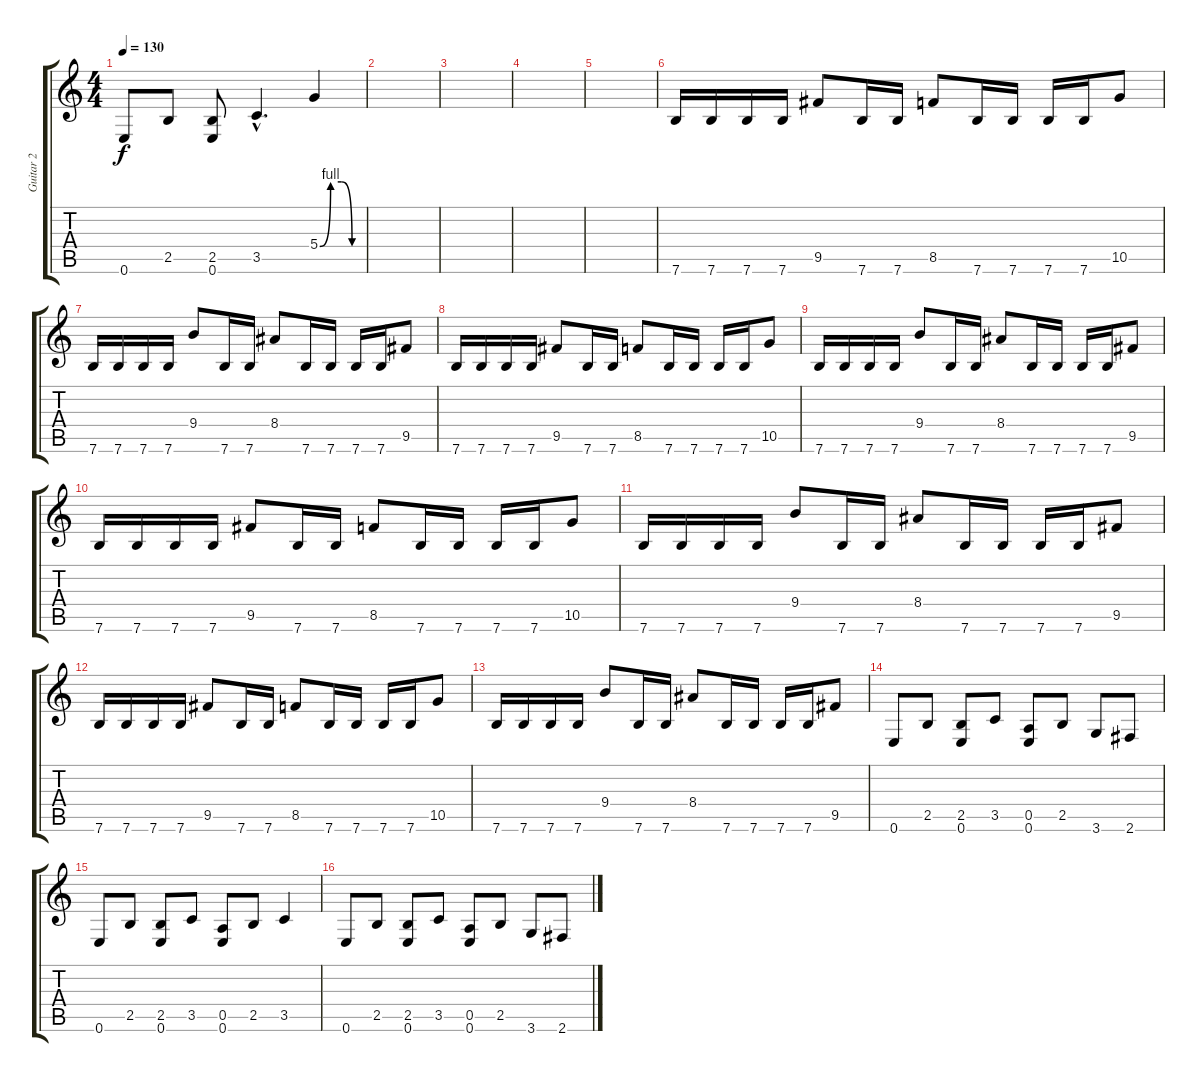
\track ("Guitar 2" "Guitar 2") {instrument overdrivenguitar}
\staff {score tabs}
\tuning (E4 B3 G3 D3 A2 E2) {hide}
\ts (4 4)
\tempo 130
\clef g2
\ks c
0.6.8{dy f} 2.5.8 (2.5 0.6).8 3.5{hac}.4{d} 5.4{be (custom 0 0 15 4 30 4 45 0 60 0)}.4 |
|
|
|
|
7.6.16 7.6.16 7.6.16 7.6.16 9.5.8 7.6.16 7.6.16 8.5.8 7.6.16 7.6.16 7.6.16 7.6.16 10.5.8 |
7.6.16 7.6.16 7.6.16 7.6.16 9.4.8 7.6.16 7.6.16 8.4.8 7.6.16 7.6.16 7.6.16 7.6.16 9.5.8 |
7.6.16 7.6.16 7.6.16 7.6.16 9.5.8 7.6.16 7.6.16 8.5.8 7.6.16 7.6.16 7.6.16 7.6.16 10.5.8 |
7.6.16 7.6.16 7.6.16 7.6.16 9.4.8 7.6.16 7.6.16 8.4.8 7.6.16 7.6.16 7.6.16 7.6.16 9.5.8 |
7.6.16 7.6.16 7.6.16 7.6.16 9.5.8 7.6.16 7.6.16 8.5.8 7.6.16 7.6.16 7.6.16 7.6.16 10.5.8 |
7.6.16 7.6.16 7.6.16 7.6.16 9.4.8 7.6.16 7.6.16 8.4.8 7.6.16 7.6.16 7.6.16 7.6.16 9.5.8 |
7.6.16 7.6.16 7.6.16 7.6.16 9.5.8 7.6.16 7.6.16 8.5.8 7.6.16 7.6.16 7.6.16 7.6.16 10.5.8 |
7.6.16 7.6.16 7.6.16 7.6.16 9.4.8 7.6.16 7.6.16 8.4.8 7.6.16 7.6.16 7.6.16 7.6.16 9.5.8 |
0.6.8 2.5.8 (2.5 0.6).8 3.5.8 (0.5 0.6).8 2.5.8 3.6.8 2.6.8 |
0.6.8 2.5.8 (2.5 0.6).8 3.5.8 (0.5 0.6).8 2.5.8 3.5.4 |
0.6.8 2.5.8 (2.5 0.6).8 3.5.8 (0.5 0.6).8 2.5.8 3.6.8 2.6.8
